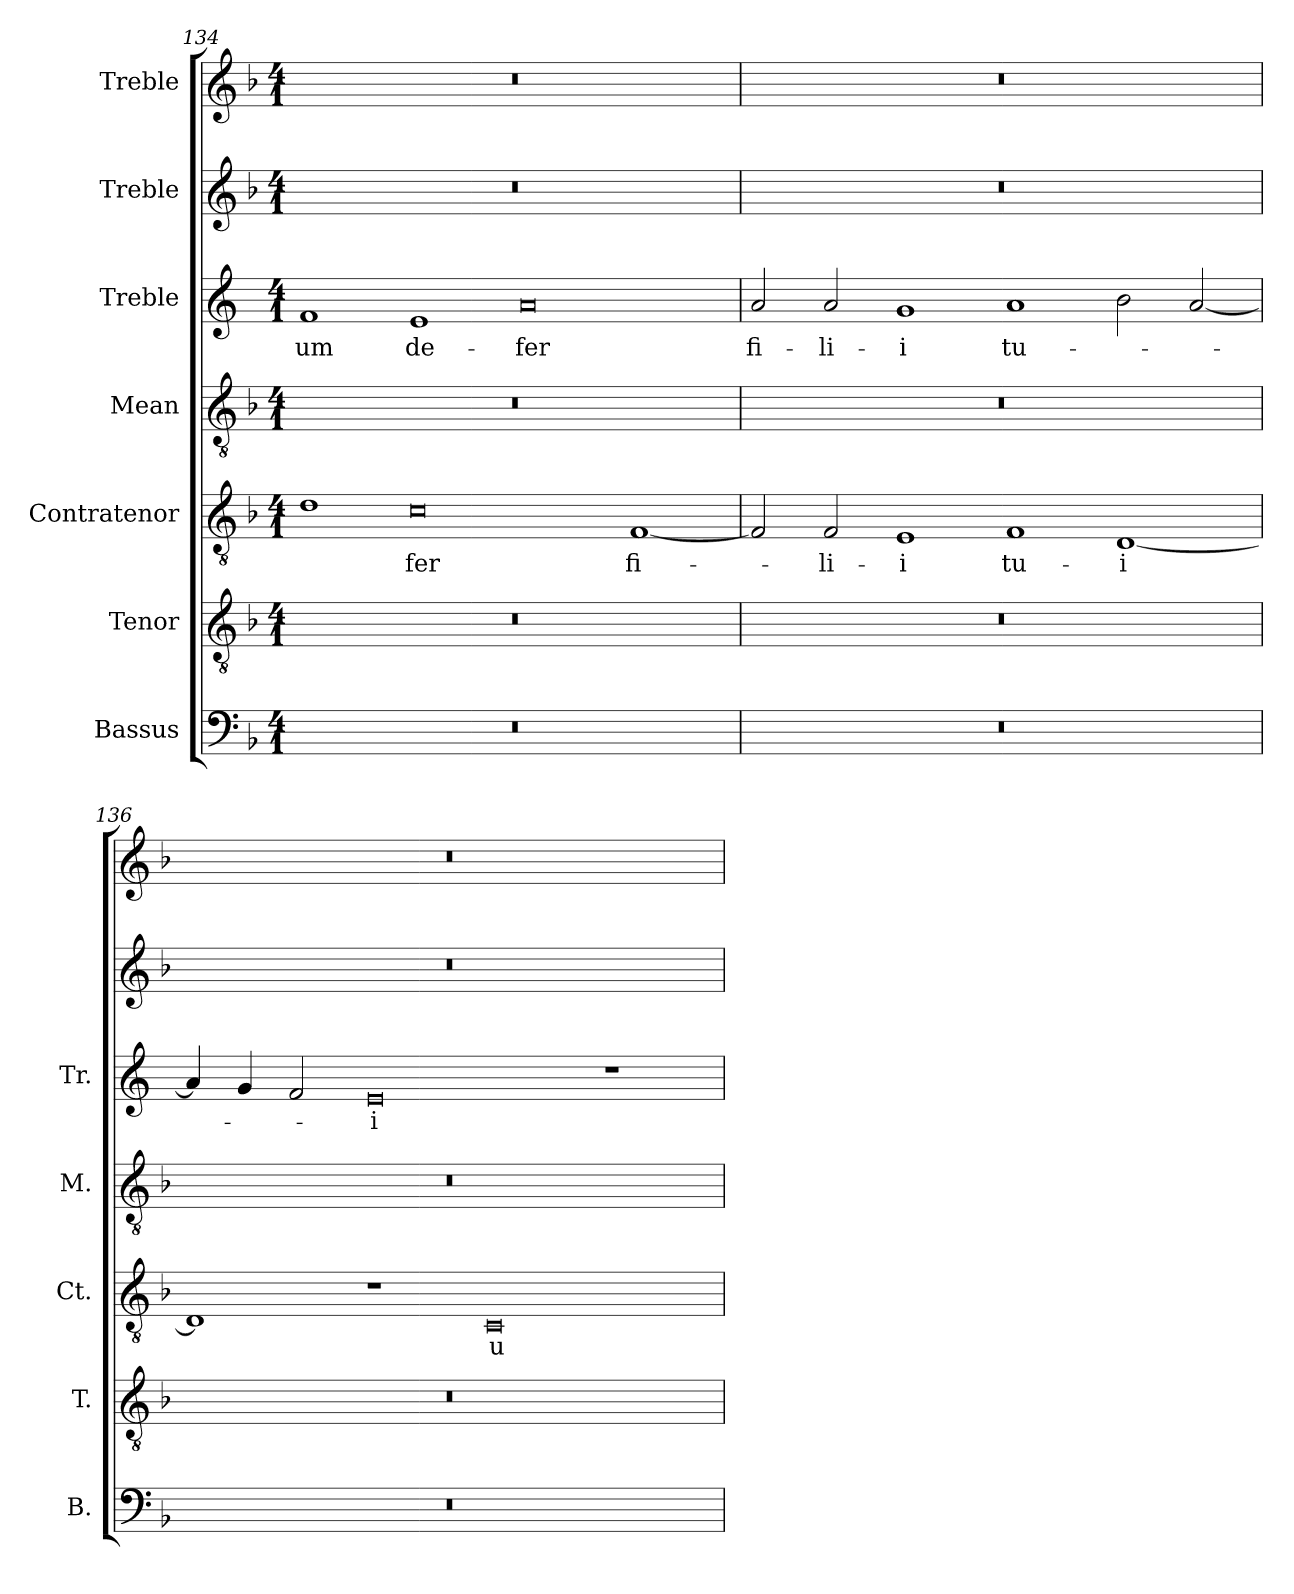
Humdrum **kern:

**kern	**kern	**kern	**text	**kern	**kern	**text	**kern	**kern
*part7	*part6	*part5	*part5	*part4	*part3	*part3	*part2	*part1
*staff7	*staff6	*staff5	*staff5	*staff4	*staff3	*staff3	*staff2	*staff1
*I"Bassus	*I"Tenor	*I"Contratenor	*	*I"Mean	*I"Treble	*	*I"Treble	*I"Treble
*I'B.	*I'T.	*I'Ct.	*	*I'M.	*I'Tr.	*	*	*
!!LO:LB:g=z
*clefF4	*clefGv2	*clefGv2	*	*clefGv2	*clefG2	*	*clefG2	*clefG2
*	*ITrd7c12	*ITrd7c12	*	*ITrd7c12	*	*	*	*
*k[b-]	*k[b-]	*k[b-]	*	*k[b-]	*k[]	*	*k[b-]	*k[b-]
*F:	*F:	*F:	*	*F:	*	*	*F:	*F:
*M4/1	*M4/1	*M4/1	*	*M4/1	*M4/1	*	*M4/1	*M4/1
=134	=134	=134	=134	=134	=134	=134	=134	=134
!LO:N:vis=1	!LO:N:vis=1	!	!	!LO:N:vis=1	!	!	!	!
!	!	!	!	!	!	!LO:LY:b:color=#000000	!LO:N:vis=1	!LO:N:vis=1
00r	00r	1Di	.	00r	1fi	-um	00r	00r
!	!	!	!LO:LY:b:color=#000000	!	!	!	!	!
!	!	!	!	!	!	!LO:LY:b:color=#000000	!	!
.	.	0Ci	-fer	.	1ei	de-	.	.
!	!	!	!	!	!	!LO:LY:b:color=#000000	!	!
.	.	.	.	.	0ai	-fer	.	.
!	!	!	!LO:LY:b:color=#000000	!	!	!	!	!
.	.	[<1FFi	fi-	.	.	.	.	.
=135`	=135`	=135`	=135`	=135`	=135`	=135`	=135`	=135`
!LO:N:vis=1	!LO:N:vis=1	!	!	!LO:N:vis=1	!	!	!	!
!	!	!	!	!	!	!LO:LY:b:color=#000000	!LO:N:vis=1	!LO:N:vis=1
00r	00r	2FFi/]	.	00r	2ai/	fi-	00r	00r
!	!	!	!LO:LY:b:color=#000000	!	!	!	!	!
!	!	!	!	!	!	!LO:LY:b:color=#000000	!	!
.	.	2FFi/	-li-	.	2ai/	-li-	.	.
!	!	!	!LO:LY:b:color=#000000	!	!	!	!	!
!	!	!	!	!	!	!LO:LY:b:color=#000000	!	!
.	.	1EEi	-i	.	1gi	-i	.	.
!	!	!	!LO:LY:b:color=#000000	!	!	!	!	!
!	!	!	!	!	!	!LO:LY:b:color=#000000	!	!
.	.	1FFi	tu-	.	1ai	tu-	.	.
!	!	!	!LO:LY:b:color=#000000	!	!	!	!	!
.	.	[<1DDi	-i	.	2bi\	.	.	.
.	.	.	.	.	[<2ai/	.	.	.
=136`	=136`	=136`	=136`	=136`	=136`	=136`	=136`	=136`
!LO:N:vis=1	!LO:N:vis=1	!	!	!LO:N:vis=1	!	!	!LO:N:vis=1	!LO:N:vis=1
00r	00r	1DDi]	.	00r	4ai/]	.	00r	00r
.	.	.	.	.	4gi/	.	.	.
.	.	.	.	.	2fi/	.	.	.
!	!	!	!	!	!	!LO:LY:b:color=#000000	!	!
.	.	1r	.	.	0ei	-i	.	.
!	!	!	!LO:LY:b:color=#000000	!	!	!	!	!
.	.	0CCi	u-	.	.	.	.	.
.	.	.	.	.	1r	.	.	.
=`	=`	=`	=`	=`	=`	=`	=`	=`
*-	*-	*-	*-	*-	*-	*-	*-	*-
